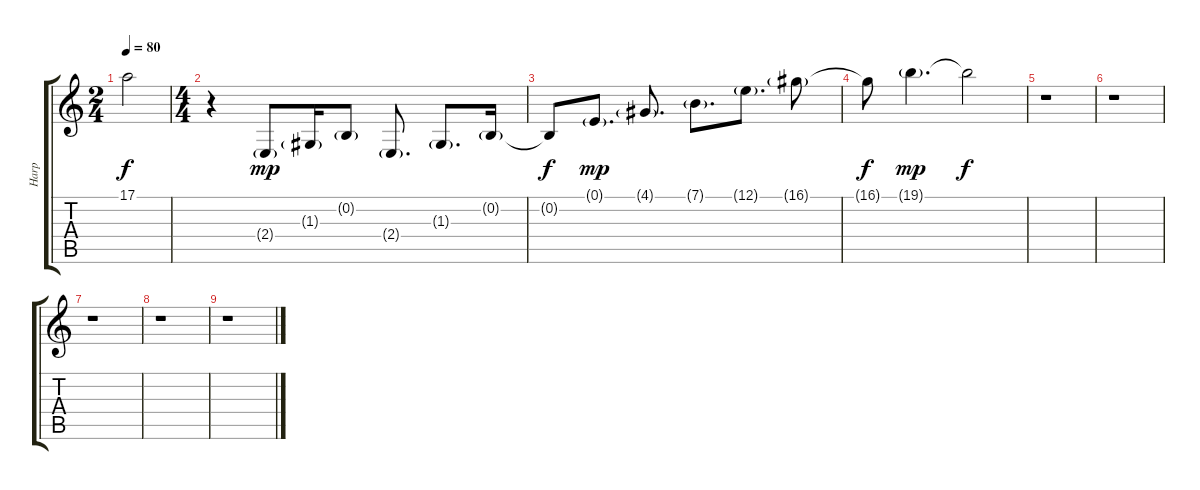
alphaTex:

\track ("Harp" "Harp") {instrument orchestralharp}
\staff {score tabs}
\tuning (E4 B3 G3 D3 A2 E2) {hide}
\ts (2 4)
\tempo 80
\clef g2
\ks c
17.1{t}.2{dy f} |
\ts (4 4)
r.4 2.4{g}.8{dy mp} 1.3{g}.16 0.2{g}.8 2.4{g}.8{d} 1.3{g}.8{d} 0.2{g}.16 |
0.2{t}.8{dy f} 0.1{g}.8{d dy mp} 4.1{g}.8{d} 7.1{g}.8{d} 12.1{g}.8{d} 16.1{g}.8 |
16.1{t}.8{dy f} 19.1{g}.4{d dy mp} 19.1{t}.2{dy f} |
r.1 |
r.1 |
r.1 |
r.1 |
r.1
